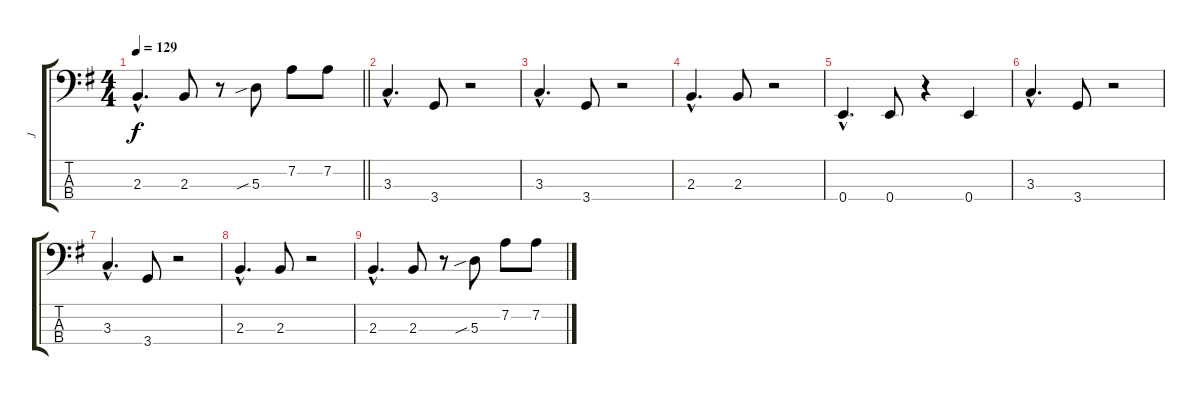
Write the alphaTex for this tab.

\track ("J" "J") {instrument electricbasspick}
\staff {score tabs}
\tuning (G2 D2 A1 E1) {hide}
\ts (4 4)
\tempo 129
\clef f4
\barLineRight lightlight
\ks g
2.3{hac}.4{d dy f} 2.3.8 r.8 5.3{sib}.8 7.2.8 7.2.8 |
3.3{hac}.4{d} 3.4.8 r.2 |
3.3{hac}.4{d} 3.4.8 r.2 |
2.3{hac}.4{d} 2.3.8 r.2 |
0.4{hac}.4{d} 0.4.8 r.4 0.4.4 |
3.3{hac}.4{d} 3.4.8 r.2 |
3.3{hac}.4{d} 3.4.8 r.2 |
2.3{hac}.4{d} 2.3.8 r.2 |
2.3{hac}.4{d} 2.3.8 r.8 5.3{sib}.8 7.2.8 7.2.8
